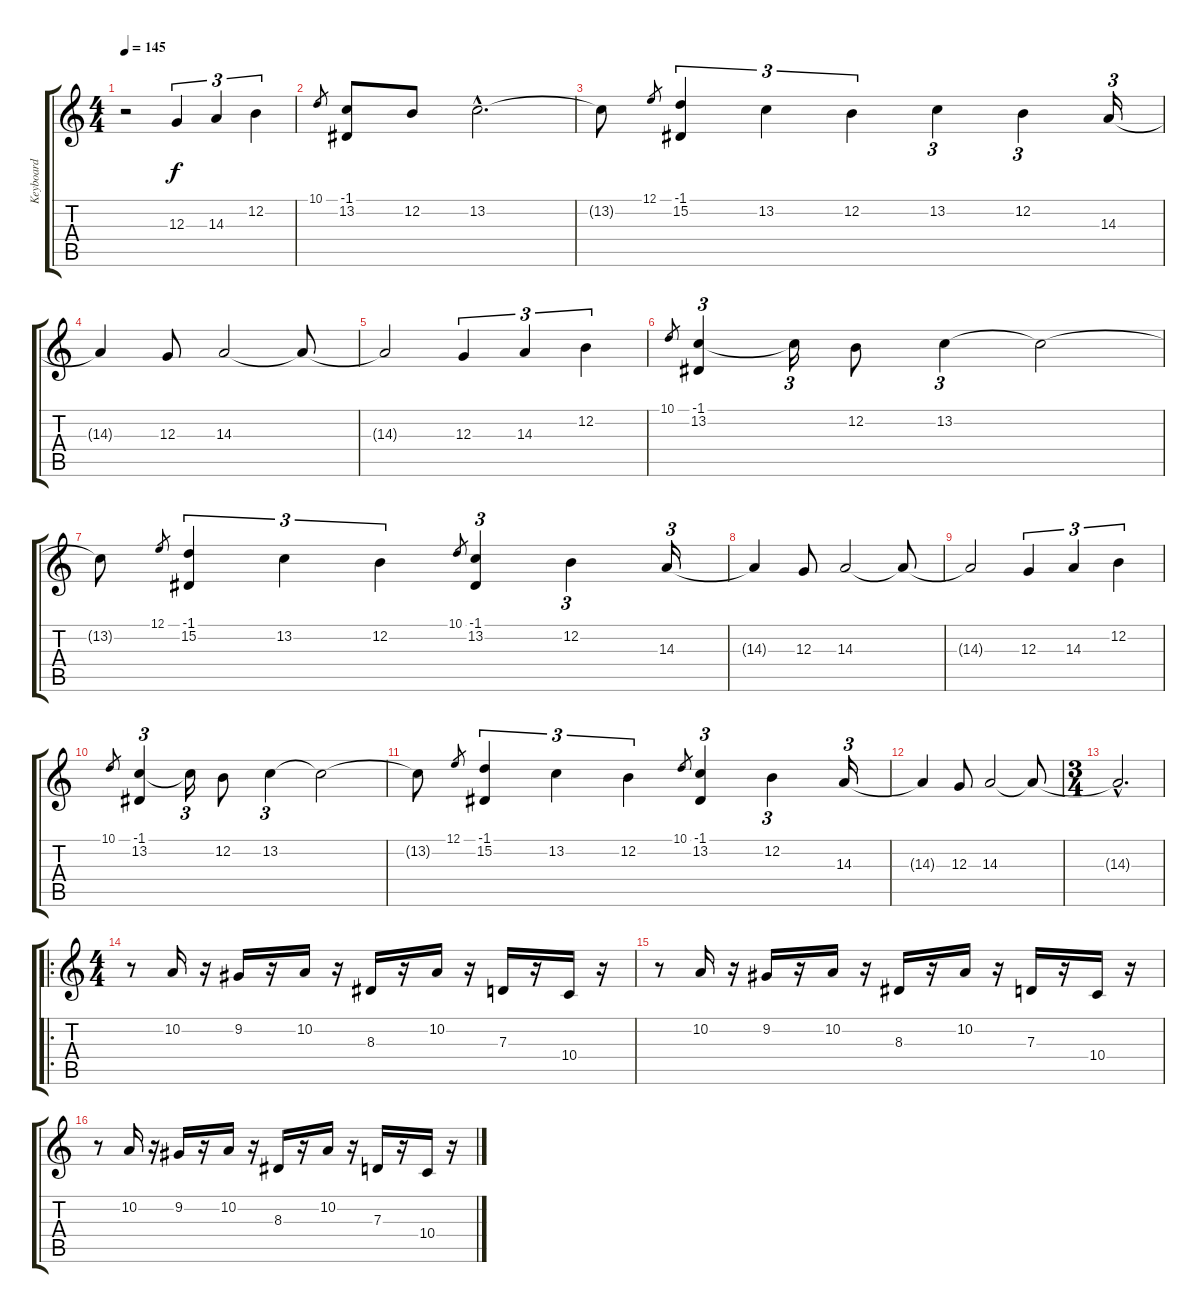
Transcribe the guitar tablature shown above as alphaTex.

\track ("Keyboard" "Keyboard") {instrument stringensemble1}
\staff {score tabs}
\tuning (E4 B3 G3 D3 A2 E2) {hide}
\ts (4 4)
\tempo 145
\clef g2
\ks c
r.2{dy f instrument bagpipe} 12.3.4{tu (3 2)} 14.3.4{tu (3 2)} 12.2.4{tu (3 2)} |
10.1.8{gr} (-1.1 13.2).8 12.2.8 13.2{hac}.2{d} |
13.2{t}.8 12.1.8{gr} (-1.1 15.2).4{tu (3 2)} 13.2.4{tu (3 2)} 12.2.4{tu (3 2)} 13.2.4{tu (3 2)} 12.2.4{tu (3 2)} 14.3.16{tu (3 2)} |
14.3{t}.4 12.3.8 14.3.2 14.3{t}.8 |
14.3{t}.2 12.3.4{tu (3 2)} 14.3.4{tu (3 2)} 12.2.4{tu (3 2)} |
10.1.8{gr} (-1.1 13.2).4{tu (3 2)} 13.2{t}.16{tu (3 2)} 12.2.8 13.2.4{tu (3 2)} 13.2{t}.2 |
13.2{t}.8 12.1.8{gr} (-1.1 15.2).4{tu (3 2)} 13.2.4{tu (3 2)} 12.2.4{tu (3 2)} 10.1.8{gr} (-1.1 13.2).4{tu (3 2)} 12.2.4{tu (3 2)} 14.3.16{tu (3 2)} |
14.3{t}.4 12.3.8 14.3.2 14.3{t}.8 |
14.3{t}.2 12.3.4{tu (3 2)} 14.3.4{tu (3 2)} 12.2.4{tu (3 2)} |
10.1.8{gr} (-1.1 13.2).4{tu (3 2)} 13.2{t}.16{tu (3 2)} 12.2.8 13.2.4{tu (3 2)} 13.2{t}.2 |
13.2{t}.8 12.1.8{gr} (-1.1 15.2).4{tu (3 2)} 13.2.4{tu (3 2)} 12.2.4{tu (3 2)} 10.1.8{gr} (-1.1 13.2).4{tu (3 2)} 12.2.4{tu (3 2)} 14.3.16{tu (3 2)} |
14.3{t}.4 12.3.8 14.3.2 14.3{t}.8 |
\ts (3 4)
14.3{hac t}.2{d} |
\ro
\ts (4 4)
r.8{instrument stringensemble1} 10.2.16 r.16 9.2.16 r.16 10.2.16 r.16 8.3.16 r.16 10.2.16 r.16 7.3.16 r.16 10.4.16 r.16 |
r.8 10.2.16 r.16 9.2.16 r.16 10.2.16 r.16 8.3.16 r.16 10.2.16 r.16 7.3.16 r.16 10.4.16 r.16 |
r.8 10.2.16 r.16 9.2.16 r.16 10.2.16 r.16 8.3.16 r.16 10.2.16 r.16 7.3.16 r.16 10.4.16 r.16
